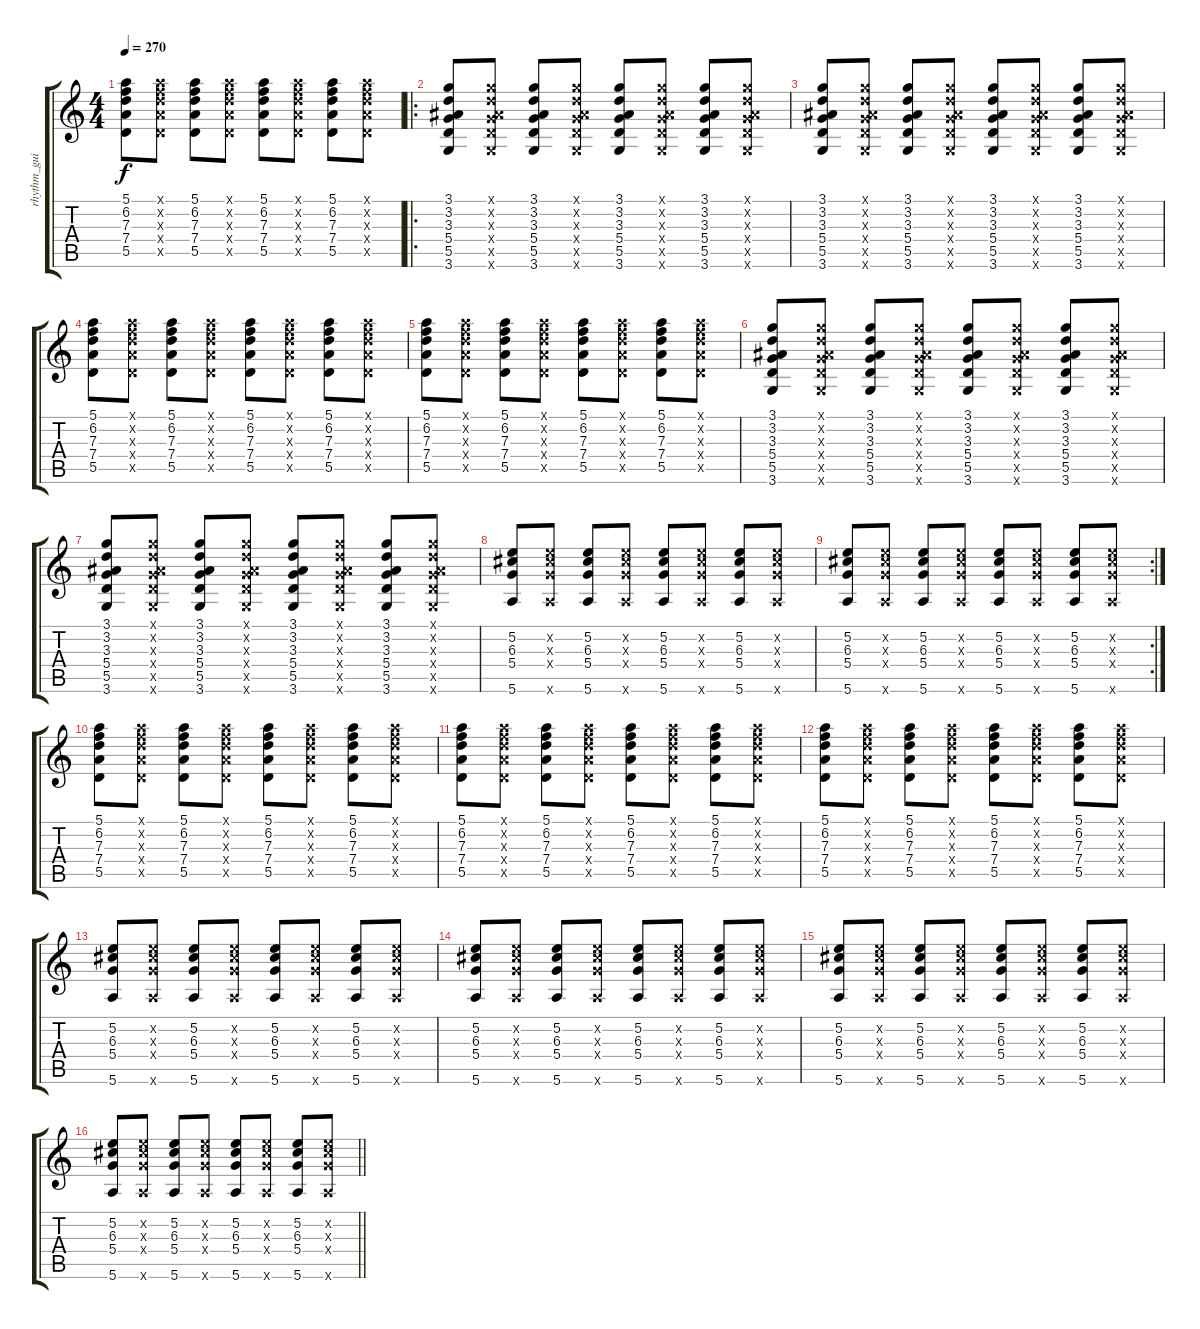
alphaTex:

\track ("rhythm_guitar" "rhythm_gui") {instrument acousticguitarnylon}
\staff {score tabs}
\tuning (E4 B3 G3 D3 A2 E2) {hide}
\ts (4 4)
\tempo 270
\clef g2
\ks c
(5.1 6.2 7.3 7.4 5.5).8{dy f} (5.1{x} 6.2{x} 7.3{x} 7.4{x} 5.5{x}).8 (5.1 6.2 7.3 7.4 5.5).8 (5.1{x} 6.2{x} 7.3{x} 7.4{x} 5.5{x}).8 (5.1 6.2 7.3 7.4 5.5).8 (5.1{x} 6.2{x} 7.3{x} 7.4{x} 5.5{x}).8 (5.1 6.2 7.3 7.4 5.5).8 (5.1{x} 6.2{x} 7.3{x} 7.4{x} 5.5{x}).8 |
\ro
(3.1 3.2 3.3 5.4 5.5 3.6).8 (3.1{x} 3.2{x} 3.3{x} 5.4{x} 5.5{x} 3.6{x}).8 (3.1 3.2 3.3 5.4 5.5 3.6).8 (3.1{x} 3.2{x} 3.3{x} 5.4{x} 5.5{x} 3.6{x}).8 (3.1 3.2 3.3 5.4 5.5 3.6).8 (3.1{x} 3.2{x} 3.3{x} 5.4{x} 5.5{x} 3.6{x}).8 (3.1 3.2 3.3 5.4 5.5 3.6).8 (3.1{x} 3.2{x} 3.3{x} 5.4{x} 5.5{x} 3.6{x}).8 |
(3.1 3.2 3.3 5.4 5.5 3.6).8 (3.1{x} 3.2{x} 3.3{x} 5.4{x} 5.5{x} 3.6{x}).8 (3.1 3.2 3.3 5.4 5.5 3.6).8 (3.1{x} 3.2{x} 3.3{x} 5.4{x} 5.5{x} 3.6{x}).8 (3.1 3.2 3.3 5.4 5.5 3.6).8 (3.1{x} 3.2{x} 3.3{x} 5.4{x} 5.5{x} 3.6{x}).8 (3.1 3.2 3.3 5.4 5.5 3.6).8 (3.1{x} 3.2{x} 3.3{x} 5.4{x} 5.5{x} 3.6{x}).8 |
(5.1 6.2 7.3 7.4 5.5).8 (5.1{x} 6.2{x} 7.3{x} 7.4{x} 5.5{x}).8 (5.1 6.2 7.3 7.4 5.5).8 (5.1{x} 6.2{x} 7.3{x} 7.4{x} 5.5{x}).8 (5.1 6.2 7.3 7.4 5.5).8 (5.1{x} 6.2{x} 7.3{x} 7.4{x} 5.5{x}).8 (5.1 6.2 7.3 7.4 5.5).8 (5.1{x} 6.2{x} 7.3{x} 7.4{x} 5.5{x}).8 |
(5.1 6.2 7.3 7.4 5.5).8 (5.1{x} 6.2{x} 7.3{x} 7.4{x} 5.5{x}).8 (5.1 6.2 7.3 7.4 5.5).8 (5.1{x} 6.2{x} 7.3{x} 7.4{x} 5.5{x}).8 (5.1 6.2 7.3 7.4 5.5).8 (5.1{x} 6.2{x} 7.3{x} 7.4{x} 5.5{x}).8 (5.1 6.2 7.3 7.4 5.5).8 (5.1{x} 6.2{x} 7.3{x} 7.4{x} 5.5{x}).8 |
(3.1 3.2 3.3 5.4 5.5 3.6).8 (3.1{x} 3.2{x} 3.3{x} 5.4{x} 5.5{x} 3.6{x}).8 (3.1 3.2 3.3 5.4 5.5 3.6).8 (3.1{x} 3.2{x} 3.3{x} 5.4{x} 5.5{x} 3.6{x}).8 (3.1 3.2 3.3 5.4 5.5 3.6).8 (3.1{x} 3.2{x} 3.3{x} 5.4{x} 5.5{x} 3.6{x}).8 (3.1 3.2 3.3 5.4 5.5 3.6).8 (3.1{x} 3.2{x} 3.3{x} 5.4{x} 5.5{x} 3.6{x}).8 |
(3.1 3.2 3.3 5.4 5.5 3.6).8 (3.1{x} 3.2{x} 3.3{x} 5.4{x} 5.5{x} 3.6{x}).8 (3.1 3.2 3.3 5.4 5.5 3.6).8 (3.1{x} 3.2{x} 3.3{x} 5.4{x} 5.5{x} 3.6{x}).8 (3.1 3.2 3.3 5.4 5.5 3.6).8 (3.1{x} 3.2{x} 3.3{x} 5.4{x} 5.5{x} 3.6{x}).8 (3.1 3.2 3.3 5.4 5.5 3.6).8 (3.1{x} 3.2{x} 3.3{x} 5.4{x} 5.5{x} 3.6{x}).8 |
(5.2 6.3 5.4 5.6).8 (5.2{x} 6.3{x} 5.4{x} 5.6{x}).8 (5.2 6.3 5.4 5.6).8 (5.2{x} 6.3{x} 5.4{x} 5.6{x}).8 (5.2 6.3 5.4 5.6).8 (5.2{x} 6.3{x} 5.4{x} 5.6{x}).8 (5.2 6.3 5.4 5.6).8 (5.2{x} 6.3{x} 5.4{x} 5.6{x}).8 |
\rc 2
(5.2 6.3 5.4 5.6).8 (5.2{x} 6.3{x} 5.4{x} 5.6{x}).8 (5.2 6.3 5.4 5.6).8 (5.2{x} 6.3{x} 5.4{x} 5.6{x}).8 (5.2 6.3 5.4 5.6).8 (5.2{x} 6.3{x} 5.4{x} 5.6{x}).8 (5.2 6.3 5.4 5.6).8 (5.2{x} 6.3{x} 5.4{x} 5.6{x}).8 |
(5.1 6.2 7.3 7.4 5.5).8 (5.1{x} 6.2{x} 7.3{x} 7.4{x} 5.5{x}).8 (5.1 6.2 7.3 7.4 5.5).8 (5.1{x} 6.2{x} 7.3{x} 7.4{x} 5.5{x}).8 (5.1 6.2 7.3 7.4 5.5).8 (5.1{x} 6.2{x} 7.3{x} 7.4{x} 5.5{x}).8 (5.1 6.2 7.3 7.4 5.5).8 (5.1{x} 6.2{x} 7.3{x} 7.4{x} 5.5{x}).8 |
(5.1 6.2 7.3 7.4 5.5).8 (5.1{x} 6.2{x} 7.3{x} 7.4{x} 5.5{x}).8 (5.1 6.2 7.3 7.4 5.5).8 (5.1{x} 6.2{x} 7.3{x} 7.4{x} 5.5{x}).8 (5.1 6.2 7.3 7.4 5.5).8 (5.1{x} 6.2{x} 7.3{x} 7.4{x} 5.5{x}).8 (5.1 6.2 7.3 7.4 5.5).8 (5.1{x} 6.2{x} 7.3{x} 7.4{x} 5.5{x}).8 |
(5.1 6.2 7.3 7.4 5.5).8 (5.1{x} 6.2{x} 7.3{x} 7.4{x} 5.5{x}).8 (5.1 6.2 7.3 7.4 5.5).8 (5.1{x} 6.2{x} 7.3{x} 7.4{x} 5.5{x}).8 (5.1 6.2 7.3 7.4 5.5).8 (5.1{x} 6.2{x} 7.3{x} 7.4{x} 5.5{x}).8 (5.1 6.2 7.3 7.4 5.5).8 (5.1{x} 6.2{x} 7.3{x} 7.4{x} 5.5{x}).8 |
(5.2 6.3 5.4 5.6).8 (5.2{x} 6.3{x} 5.4{x} 5.6{x}).8 (5.2 6.3 5.4 5.6).8 (5.2{x} 6.3{x} 5.4{x} 5.6{x}).8 (5.2 6.3 5.4 5.6).8 (5.2{x} 6.3{x} 5.4{x} 5.6{x}).8 (5.2 6.3 5.4 5.6).8 (5.2{x} 6.3{x} 5.4{x} 5.6{x}).8 |
(5.2 6.3 5.4 5.6).8 (5.2{x} 6.3{x} 5.4{x} 5.6{x}).8 (5.2 6.3 5.4 5.6).8 (5.2{x} 6.3{x} 5.4{x} 5.6{x}).8 (5.2 6.3 5.4 5.6).8 (5.2{x} 6.3{x} 5.4{x} 5.6{x}).8 (5.2 6.3 5.4 5.6).8 (5.2{x} 6.3{x} 5.4{x} 5.6{x}).8 |
(5.2 6.3 5.4 5.6).8 (5.2{x} 6.3{x} 5.4{x} 5.6{x}).8 (5.2 6.3 5.4 5.6).8 (5.2{x} 6.3{x} 5.4{x} 5.6{x}).8 (5.2 6.3 5.4 5.6).8 (5.2{x} 6.3{x} 5.4{x} 5.6{x}).8 (5.2 6.3 5.4 5.6).8 (5.2{x} 6.3{x} 5.4{x} 5.6{x}).8 |
\barLineRight lightlight
(5.2 6.3 5.4 5.6).8 (5.2{x} 6.3{x} 5.4{x} 5.6{x}).8 (5.2 6.3 5.4 5.6).8 (5.2{x} 6.3{x} 5.4{x} 5.6{x}).8 (5.2 6.3 5.4 5.6).8 (5.2{x} 6.3{x} 5.4{x} 5.6{x}).8 (5.2 6.3 5.4 5.6).8 (5.2{x} 6.3{x} 5.4{x} 5.6{x}).8
